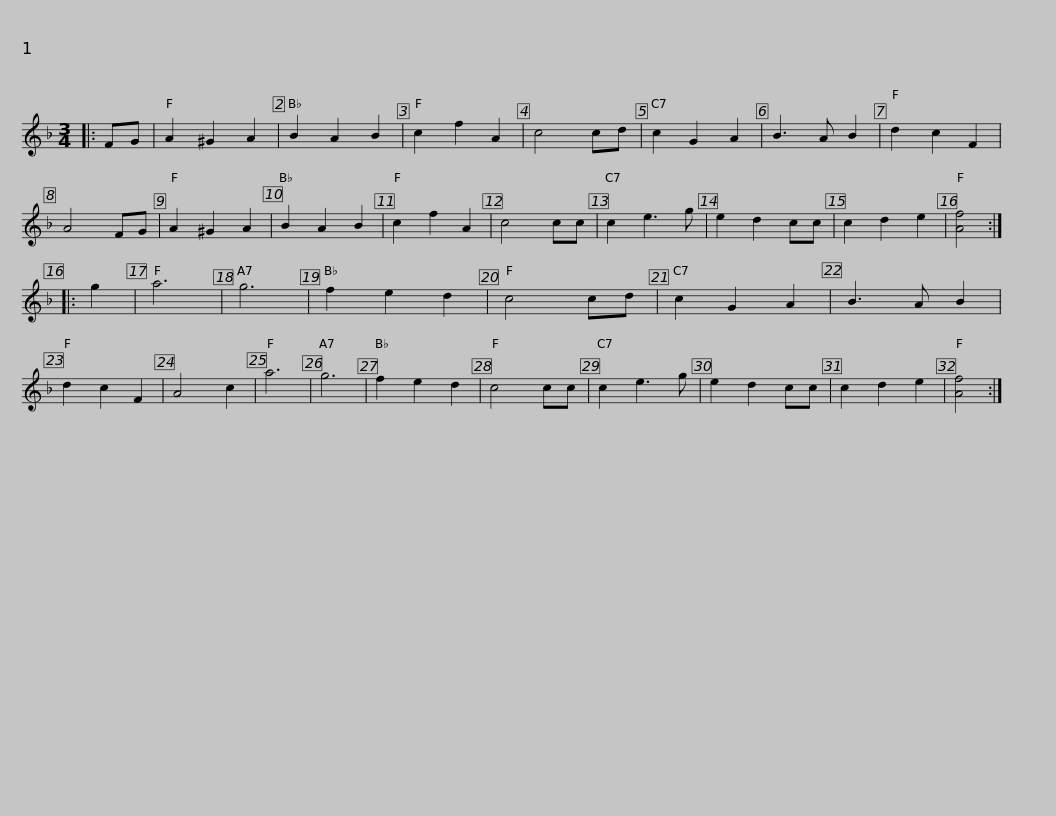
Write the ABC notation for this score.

X:1
L:1/8
M:3/4
I:linebreak $
K:F
V:1 treble
V:1
|: FG | A2 ^G2 A2 | B2 A2 B2 | c2 f2 A2 | c4 cd | %5
 c2 G2 A2 | B3 A B2 | d2 c2 F2 | A4 FG | A2 ^G2 A2 | %10
 B2 A2 B2 | c2 f2 A2 |$ c4 cc | c2 e3 g | e2 d2 cc | %15
 c2 d2 e2 | [Af]4 :: g2 | a6 | g6 | %20
 f2 e2 d2 | c4 cd | c2 G2 A2 | B3 A B2 | d2 c2 F2 | %25
 A4 c2 |$ a6 | g6 | f2 e2 d2 | c4 cc | %30
 c2 e3 g | e2 d2 cc | c2 d2 e2 | [Af]4 :| %34
